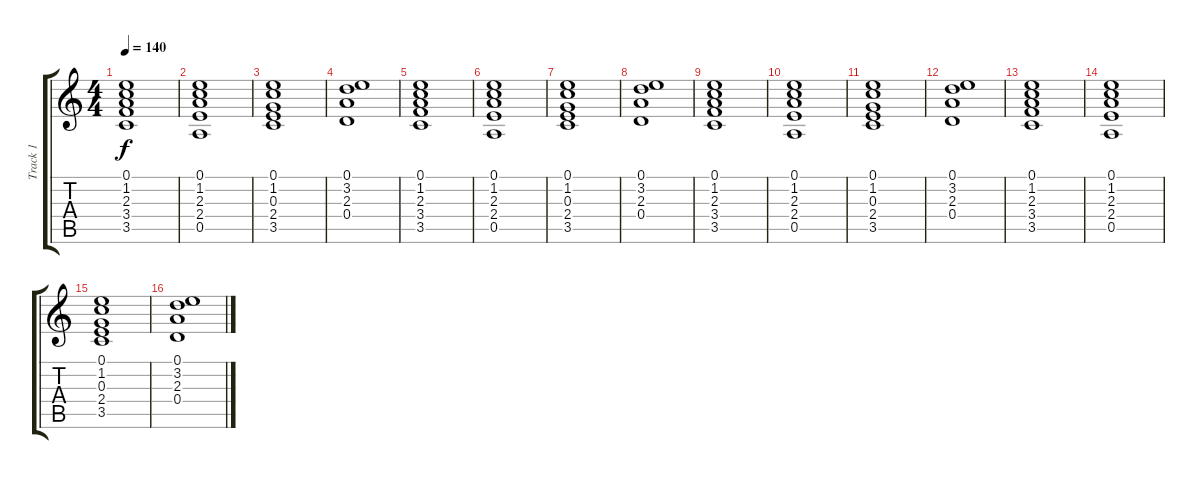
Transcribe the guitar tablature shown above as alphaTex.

\track ("Track 1" "Track 1") {instrument electricguitarjazz}
\staff {score tabs}
\tuning (E4 B3 G3 D3 A2 E2) {hide}
\ts (4 4)
\tempo 140
\clef g2
\ks c
(0.1{t} 1.2{t} 2.3{t} 3.4{t} 3.5{t}).1{dy f} |
(0.1 1.2 2.3 2.4 0.5).1 |
(0.1 1.2 0.3 2.4 3.5).1 |
(0.1 3.2 2.3 0.4).1 |
(0.1 1.2 2.3 3.4 3.5).1 |
(0.1 1.2 2.3 2.4 0.5).1 |
(0.1 1.2 0.3 2.4 3.5).1 |
(0.1 3.2 2.3 0.4).1 |
(0.1 1.2 2.3 3.4 3.5).1 |
(0.1 1.2 2.3 2.4 0.5).1 |
(0.1 1.2 0.3 2.4 3.5).1 |
(0.1 3.2 2.3 0.4).1 |
(0.1 1.2 2.3 3.4 3.5).1 |
(0.1 1.2 2.3 2.4 0.5).1 |
(0.1 1.2 0.3 2.4 3.5).1 |
(0.1 3.2 2.3 0.4).1
